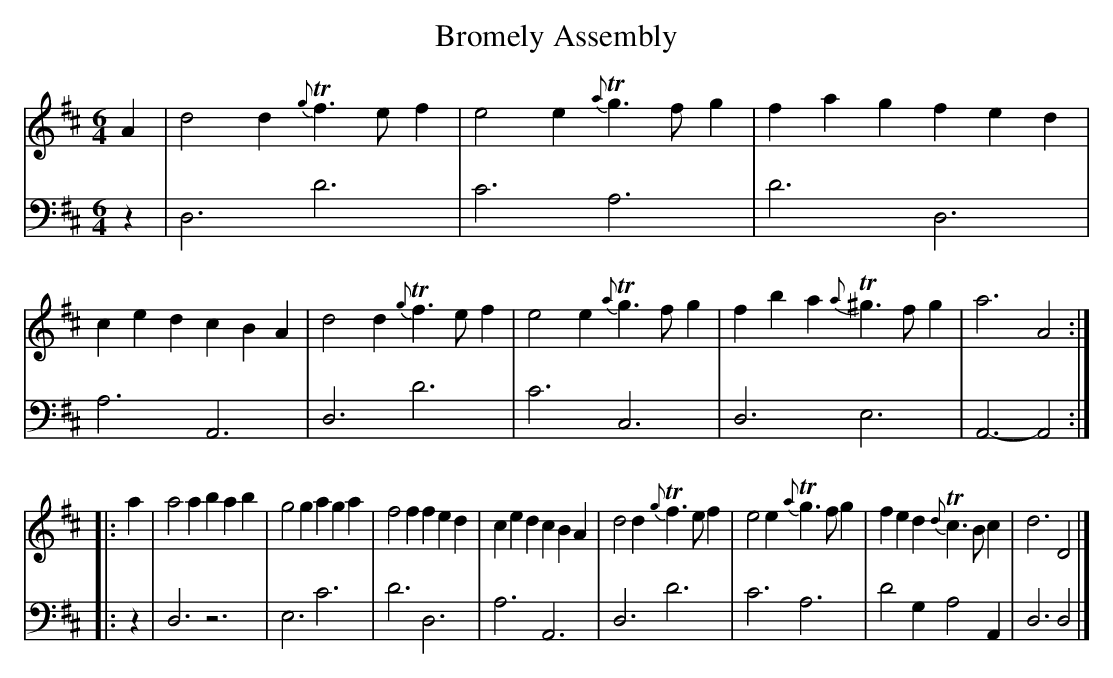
X:1
T: Bromely Assembly
M: 6/4
L: 1/4
K: D
V: 1
A |\
d2d {g}Tf>ef | e2e {a}Tg>fg | fag fed | ced cBA |\
d2d {g}Tf>ef | e2e {a}Tg>fg | fba {a}T^g>fg | a3 A2 :|
|: a |\
a2a bab | g2g aga | f2f fed | ced cBA |\
d2d {g}Tf>ef | e2e {a}Tg>fg | fed {d}Tc>Bc | d3 D2 |]
V: 2 clef=bass middle=d
z |\
d3 d'3 | c'3 a3 | d'3 d3 | a3 A3 |\
d3 d'3 | c'3 c3 | d3 e3 | A3- A2 :|
|: z |\
d3 z3 | e3 c'3 | d'3 d3 | a3 A3 |\
d3 d'3 | c'3 a3 | d'2g a2A | d3 d2 |]
